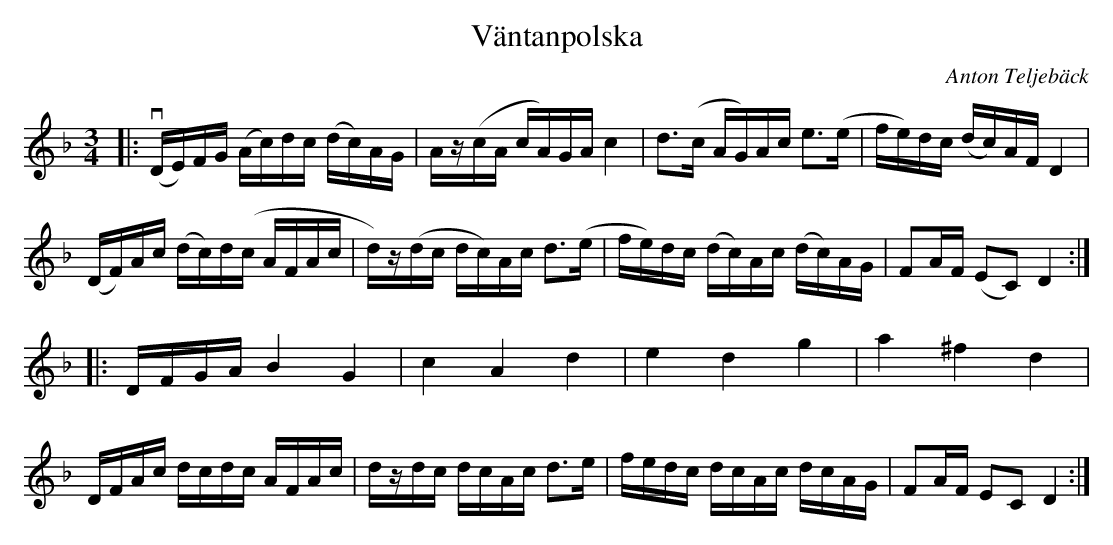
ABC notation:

X:1
T:Väntanpolska
C:Anton Teljebäck
M:3/4
L:1/16
K:Dm
|:v(DE)FG (Ac)dc (dc)AG | Az(cA cA)GA c4 | d3(c AG)Ac e3(e | fe)dc (dc)AF D4 |
 (DF)Ac (dc)d(c AFAc | d)z(dc dc)Ac d3(e | fe)dc (dc)Ac (dc)AG |F2AF  (E2C2) D4 :|
|:DFGA B4 G4 | c4 A4 d4 | e4 d4 g4 | a4 ^f4 d4 |
 DFAc dcdc AFAc | dzdc dcAc d3e | fedc dcAc dcAG |F2AF  E2C2 D4 :|
